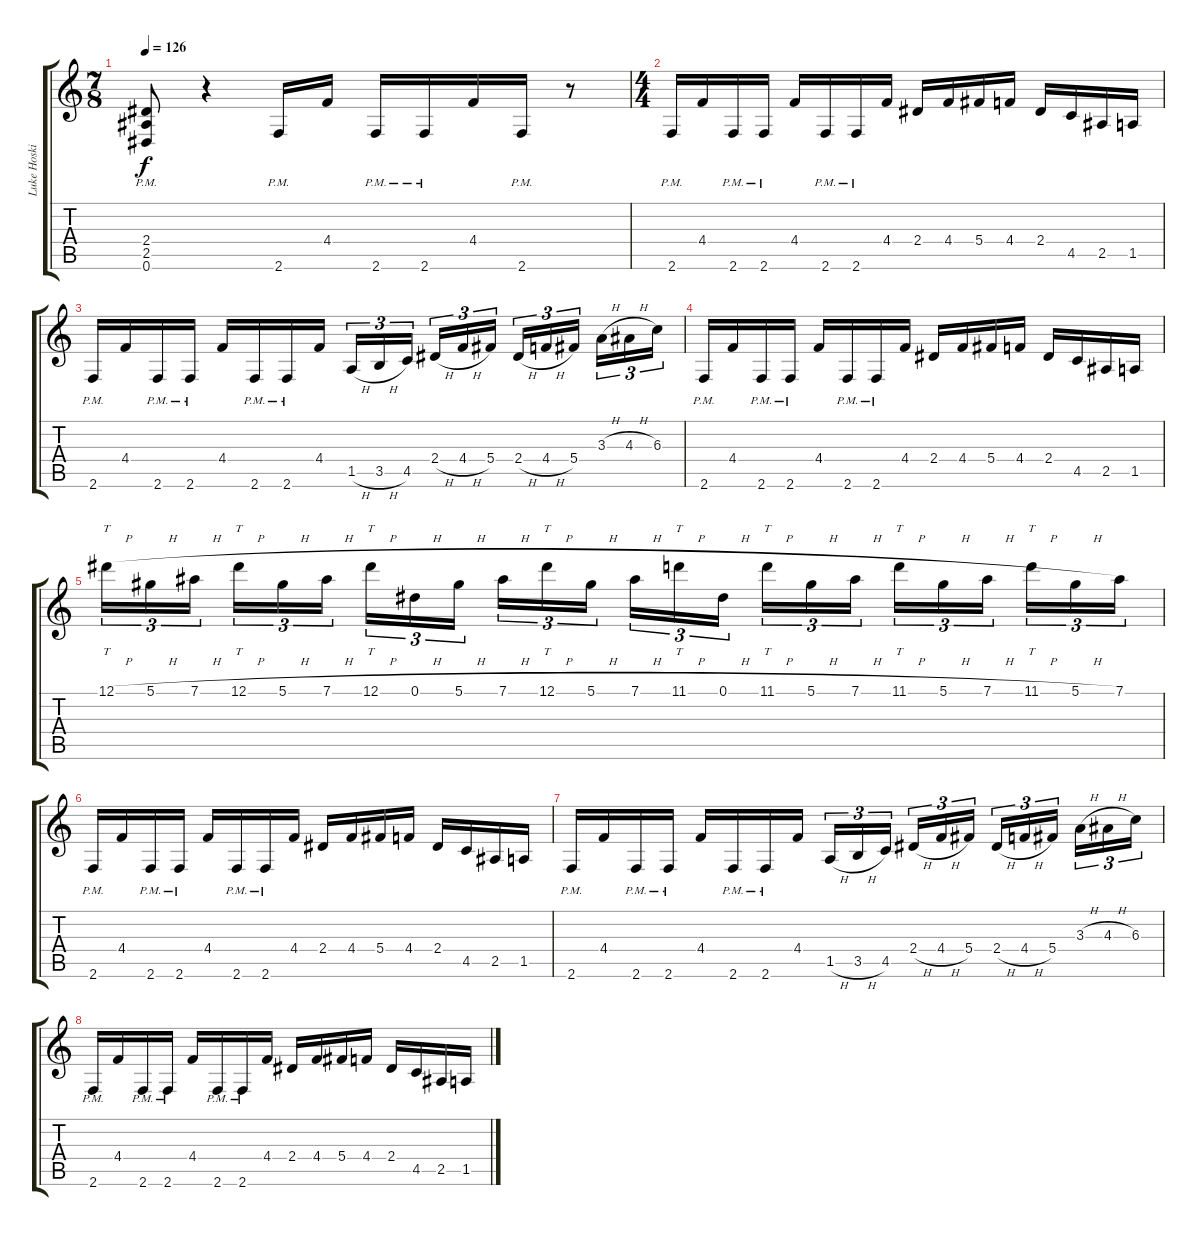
\track ("Luke Hoskin" "Luke Hoski") {instrument overdrivenguitar}
\staff {score tabs}
\tuning (Eb4 Bb3 Gb3 Db3 Ab2 Eb2) {hide}
\ts (7 8)
\tempo 126
\clef g2
\ks c
(2.4{pm} 2.5{pm} 0.6{pm}).8{dy f} r.4 2.6{pm}.16 4.4.16 2.6{pm}.16 2.6{pm}.16 4.4.16 2.6{pm}.16 r.8 |
\ts (4 4)
2.6{pm}.16 4.4.16 2.6{pm}.16 2.6{pm}.16 4.4.16 2.6{pm}.16 2.6{pm}.16 4.4.16 2.4.16 4.4.16 5.4.16 4.4.16 2.4.16 4.5.16 2.5.16 1.5.16 |
2.6{pm}.16 4.4.16 2.6{pm}.16 2.6{pm}.16 4.4.16 2.6{pm}.16 2.6{pm}.16 4.4.16 1.5{h}.16{tu (3 2)} 3.5{h}.16{tu (3 2)} 4.5.16{tu (3 2) beam splitsecondary} 2.4{h}.16{tu (3 2)} 4.4{h}.16{tu (3 2)} 5.4.16{tu (3 2)} 2.4{h}.16{tu (3 2)} 4.4{h}.16{tu (3 2)} 5.4.16{tu (3 2) beam splitsecondary} 3.3{h}.16{tu (3 2)} 4.3{h}.16{tu (3 2)} 6.3.16{tu (3 2)} |
2.6{pm}.16 4.4.16 2.6{pm}.16 2.6{pm}.16 4.4.16 2.6{pm}.16 2.6{pm}.16 4.4.16 2.4.16 4.4.16 5.4.16 4.4.16 2.4.16 4.5.16 2.5.16 1.5.16 |
12.1{h}.16{tt tu (3 2)} 5.1{h}.16{tu (3 2)} 7.1{h}.16{tu (3 2) beam splitsecondary} 12.1{h}.16{tt tu (3 2)} 5.1{h}.16{tu (3 2)} 7.1{h}.16{tu (3 2)} 12.1{h}.16{tt tu (3 2)} 0.1{h}.16{tu (3 2)} 5.1{h}.16{tu (3 2) beam splitsecondary} 7.1{h}.16{tu (3 2)} 12.1{h}.16{tt tu (3 2)} 5.1{h}.16{tu (3 2)} 7.1{h}.16{tu (3 2)} 11.1{h}.16{tt tu (3 2)} 0.1{h}.16{tu (3 2) beam splitsecondary} 11.1{h}.16{tt tu (3 2)} 5.1{h}.16{tu (3 2)} 7.1{h}.16{tu (3 2)} 11.1{h}.16{tt tu (3 2)} 5.1{h}.16{tu (3 2)} 7.1{h}.16{tu (3 2) beam splitsecondary} 11.1{h}.16{tt tu (3 2)} 5.1{h}.16{tu (3 2)} 7.1.16{tu (3 2)} |
2.6{pm}.16 4.4.16 2.6{pm}.16 2.6{pm}.16 4.4.16 2.6{pm}.16 2.6{pm}.16 4.4.16 2.4.16 4.4.16 5.4.16 4.4.16 2.4.16 4.5.16 2.5.16 1.5.16 |
2.6{pm}.16 4.4.16 2.6{pm}.16 2.6{pm}.16 4.4.16 2.6{pm}.16 2.6{pm}.16 4.4.16 1.5{h}.16{tu (3 2)} 3.5{h}.16{tu (3 2)} 4.5.16{tu (3 2) beam splitsecondary} 2.4{h}.16{tu (3 2)} 4.4{h}.16{tu (3 2)} 5.4.16{tu (3 2)} 2.4{h}.16{tu (3 2)} 4.4{h}.16{tu (3 2)} 5.4.16{tu (3 2) beam splitsecondary} 3.3{h}.16{tu (3 2)} 4.3{h}.16{tu (3 2)} 6.3.16{tu (3 2)} |
2.6{pm}.16 4.4.16 2.6{pm}.16 2.6{pm}.16 4.4.16 2.6{pm}.16 2.6{pm}.16 4.4.16 2.4.16 4.4.16 5.4.16 4.4.16 2.4.16 4.5.16 2.5.16 1.5.16
